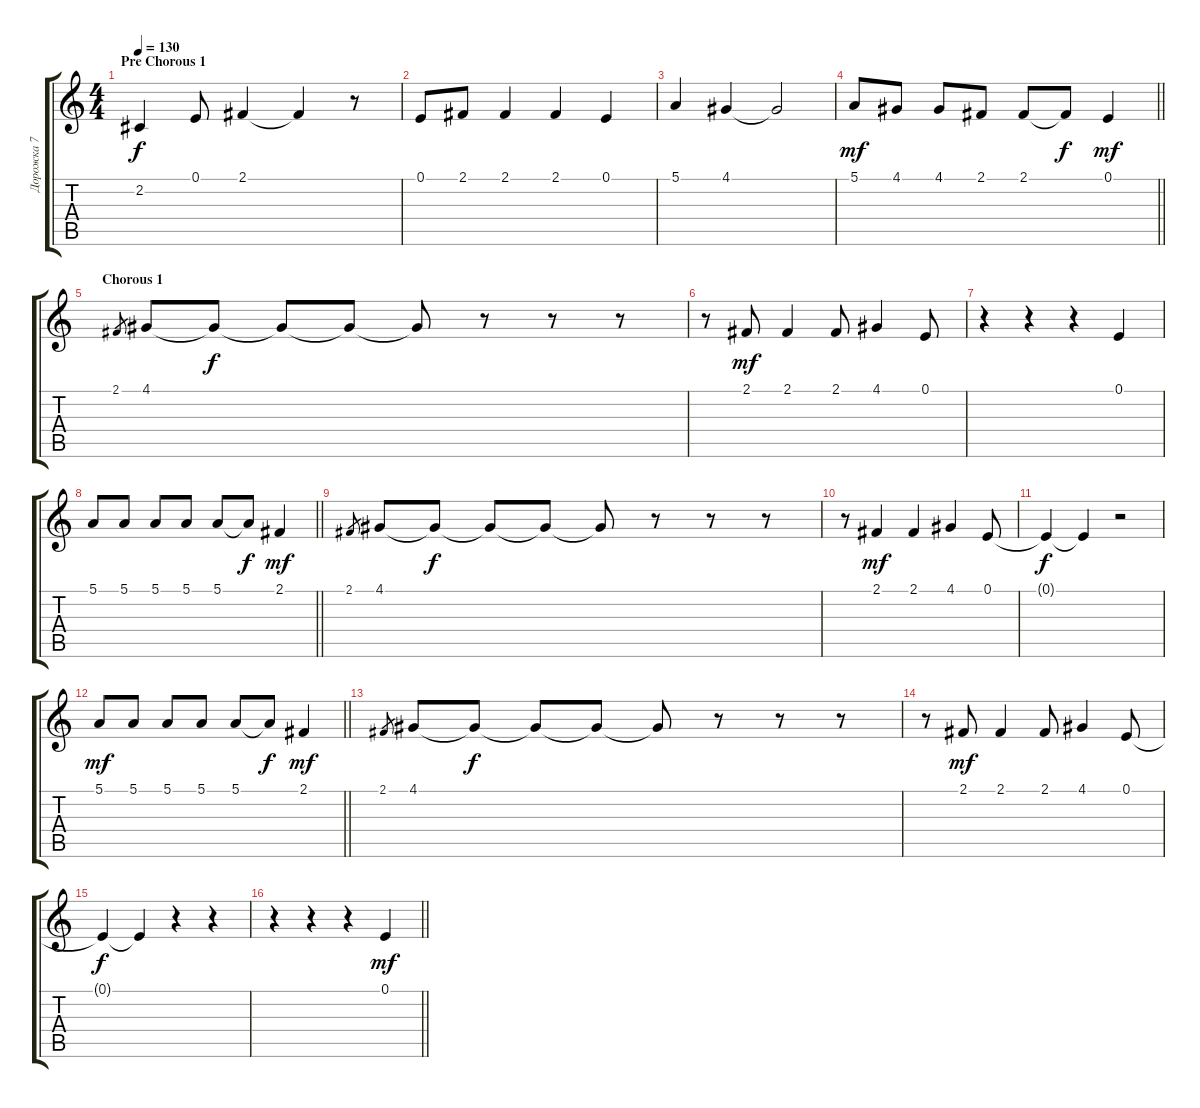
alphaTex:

\track ("Дорожка 7" "Дорожка 7") {instrument synthstrings2}
\staff {score tabs}
\tuning (E4 B3 G3 D3 A2 E2) {hide}
\ts (4 4)
\section ("" "Pre Chorous 1")
\tempo 130
\clef g2
\ks c
2.2.4{dy f} 0.1.8 2.1.4 2.1{t}.4 r.8 |
0.1.8 2.1.8 2.1.4 2.1.4 0.1.4 |
5.1.4 4.1.4 4.1{t}.2 |
\barLineRight lightlight
5.1.8{dy mf} 4.1.8 4.1.8 2.1.8 2.1.8 2.1{t}.8{dy f} 0.1.4{dy mf} |
\section ("" "Chorous 1")
2.1.8{gr} 4.1.8 4.1{t}.8{dy f} 4.1{t}.8 4.1{t}.8 4.1{t}.8 r.8 r.8 r.8 |
r.8 2.1.8{dy mf} 2.1.4 2.1.8 4.1.4 0.1.8 |
r.4 r.4 r.4 0.1.4 |
\barLineRight lightlight
5.1.8 5.1.8 5.1.8 5.1.8 5.1.8 5.1{t}.8{dy f} 2.1.4{dy mf} |
2.1.8{gr} 4.1.8 4.1{t}.8{dy f} 4.1{t}.8 4.1{t}.8 4.1{t}.8 r.8 r.8 r.8 |
r.8 2.1.4{dy mf} 2.1.4 4.1.4 0.1.8 |
0.1{t}.4{dy f} 0.1{t}.4 r.2 |
\barLineRight lightlight
5.1.8{dy mf} 5.1.8 5.1.8 5.1.8 5.1.8 5.1{t}.8{dy f} 2.1.4{dy mf} |
2.1.8{gr} 4.1.8 4.1{t}.8{dy f} 4.1{t}.8 4.1{t}.8 4.1{t}.8 r.8 r.8 r.8 |
r.8 2.1.8{dy mf} 2.1.4 2.1.8 4.1.4 0.1.8 |
0.1{t}.4{dy f} 0.1{t}.4 r.4 r.4 |
\barLineRight lightlight
r.4 r.4 r.4 0.1.4{dy mf}
